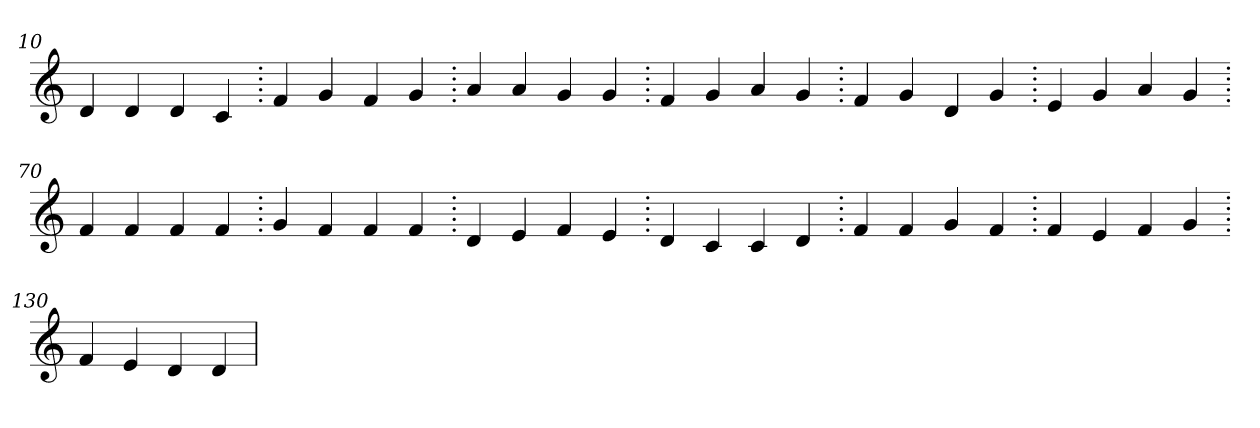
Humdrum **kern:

**kern
*part1
*staff1
*clefG2
=10.
4d
4d
4d
4c
=20.
4f
4g
4f
4g
=30.
4a
4a
4g
4g
=40.
4f
4g
4a
4g
=50.
4f
4g
4d
4g
=60.
4e
4g
4a
4g
=70.
4f
4f
4f
4f
=80.
4g
4f
4f
4f
=90.
4d
4e
4f
4e
=100.
4d
4c
4c
4d
=110.
4f
4f
4g
4f
=120.
4f
4e
4f
4g
=130.
4f
4e
4d
4d
=
*-
